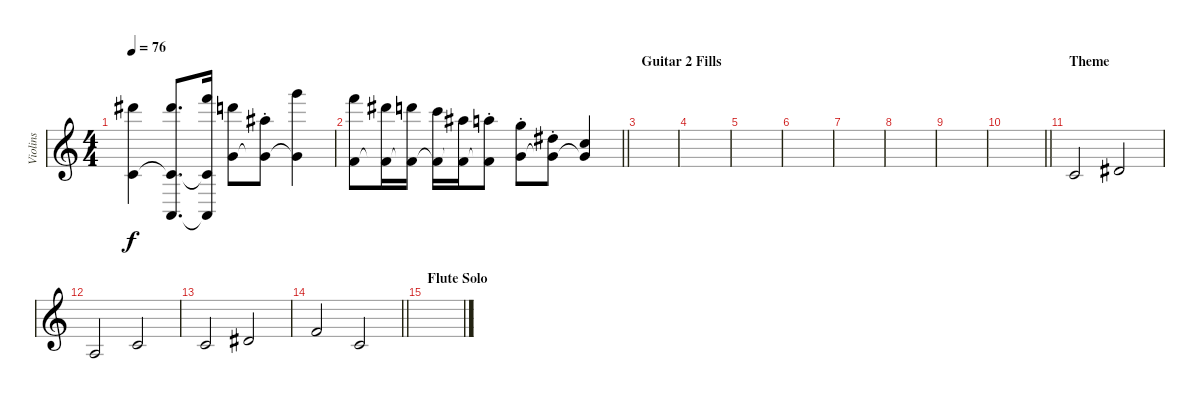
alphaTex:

\track ("Violins" "Violins") {instrument violin}
\staff {score}
\tuning (E4 B3 G3 D3 A2 E2) {hide}
\ts (4 4)
\tempo 76
\clef g2
\ks c
(23.1 10.4).4{dy f} (23.1 10.4{t} 0.5).8{d} (25.1 10.4{t} 0.5{t}).16 (22.1 12.3).8 (18.1{st} 12.3{t}).8 (27.1 12.3{t}).4 |
\barLineRight lightlight
(25.1 10.3).8 (23.1 10.3{t}).16 (22.1 10.3{t}).16 (20.1 10.3{t}).16 (18.1 10.3{t}).16 (17.1{st} 10.3{t}).8 (3.1 20.2{st}).8 (3.1{t} 20.3{st}).8 (3.1{t} 22.4).4 |
\section ("" "Guitar 2 Fills")
|
|
|
|
|
|
|
\barLineRight lightlight
|
\section ("" "Theme")
10.4.2 13.4.2 |
12.5.2 10.4.2 |
10.4.2 13.4.2 |
\barLineRight lightlight
15.4.2 10.4.2 |
\section ("" "Flute Solo")
